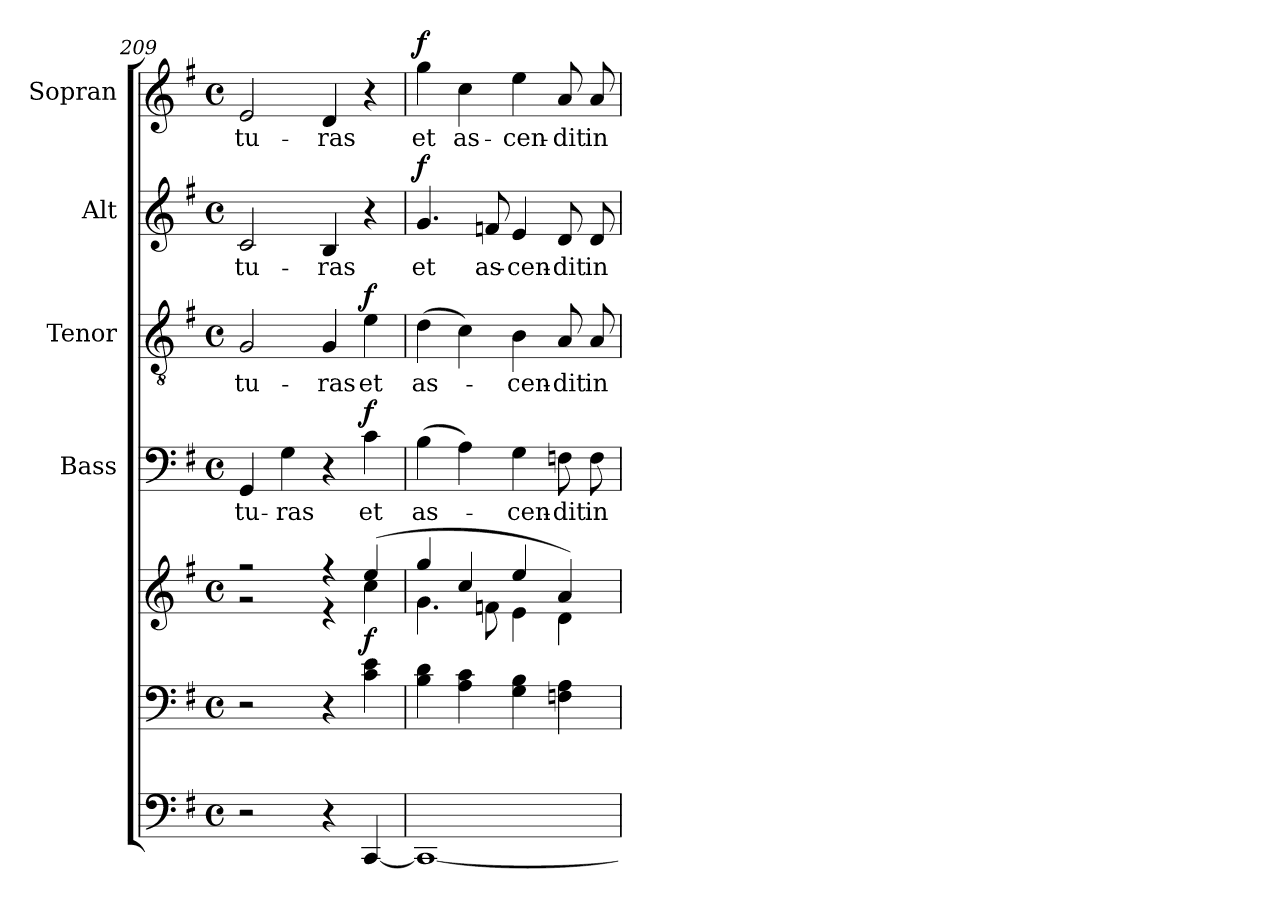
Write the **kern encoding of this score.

**kern	**kern	**kern	**dynam	**kern	**text	**dynam	**kern	**text	**dynam	**kern	**text	**dynam	**kern	**text	**dynam
*part6	*part5	*part5	*part5	*part4	*part4	*part4	*part3	*part3	*part3	*part2	*part2	*part2	*part1	*part1	*part1
*staff7	*staff6	*staff5	*staff5/6	*staff4	*staff4	*staff4	*staff3	*staff3	*staff3	*staff2	*staff2	*staff2	*staff1	*staff1	*staff1
*	*	*	*	*I"Bass	*	*	*I"Tenor	*	*	*I"Alt	*	*	*I"Sopran	*	*
*	*	*	*	*I'B.	*	*	*I'T.	*	*	*I'A.	*	*	*I'S.	*	*
*clefF4	*clefF4	*clefG2	*	*clefF4	*	*	*clefGv2	*	*	*clefG2	*	*	*clefG2	*	*
*ITrd7c12	*	*	*	*	*	*	*	*	*	*	*	*	*	*	*
*k[f#]	*k[f#]	*k[f#]	*	*k[f#]	*	*	*k[f#]	*	*	*k[f#]	*	*	*k[f#]	*	*
*G:	*G:	*G:	*	*G:	*	*	*G:	*	*	*G:	*	*	*G:	*	*
*M4/4	*M4/4	*M4/4	*	*M4/4	*	*	*M4/4	*	*	*M4/4	*	*	*M4/4	*	*
*met(c)	*met(c)	*met(c)	*	*met(c)	*	*	*met(c)	*	*	*met(c)	*	*	*met(c)	*	*
=209	=209	=209	=209	=209	=209	=209	=209	=209	=209	=209	=209	=209	=209	=209	=209
*	*	*^	*	*	*	*	*	*	*	*	*	*	*	*	*
!	!	!	!	!	!	!LO:LY:b	!	!	!LO:LY:b	!	!	!LO:LY:b	!	!	!LO:LY:b	!
2r	2r	2r	2r	.	4GG/	-tu-	.	2G/	-tu-	.	2c/	-tu-	.	2e/	-tu-	.
!	!	!	!	!	!	!LO:LY:b	!	!	!	!	!	!	!	!	!	!
.	.	.	.	.	4G\	-ras	.	.	.	.	.	.	.	.	.	.
!	!	!	!	!	!	!	!	!	!LO:LY:b	!	!	!LO:LY:b	!	!	!LO:LY:b	!
4r	4r	4r	4r	.	4r	.	.	4G/	-ras	.	4B/	-ras	.	4d/	-ras	.
!	!	!	!	!LO:DY:b	!	!LO:LY:b	!LO:DY:a	!	!LO:LY:b	!LO:DY:a	!	!	!	!	!	!
[4CCC/	4c\ 4e\	(4ee/	4cc\	f	4c\	et	f	4e\	et	f	4r	.	.	4r	.	.
=210	=210	=210	=210	=210	=210	=210	=210	=210	=210	=210	=210	=210	=210	=210	=210	=210
!	!	!	!	!	!	!LO:LY:b	!	!	!LO:LY:b	!	!	!LO:LY:b	!LO:DY:a	!	!LO:LY:b	!LO:DY:a
1CCC_	4B\ 4d\	4gg/	4.g\	.	(>4B\	as-	.	(>4d\	as-	.	4.g/	et	f	4gg\	et	f
!	!	!	!	!	!	!	!	!	!	!	!	!	!	!	!LO:LY:b	!
.	4A\ 4c\	4cc/	.	.	4A\)	.	.	4c\)	.	.	.	.	.	4cc\	as-	.
!	!	!	!	!	!	!	!	!	!	!	!	!LO:LY:b	!	!	!	!
.	.	.	8fn\	.	.	.	.	.	.	.	8fn/	as-	.	.	.	.
!	!	!	!	!	!	!LO:LY:b	!	!	!LO:LY:b	!	!	!LO:LY:b	!	!	!LO:LY:b	!
.	4G\ 4B\	4ee/	4e\	.	4G\	-cen-	.	4B\	-cen-	.	4e/	-cen-	.	4ee\	-cen-	.
!	!	!	!	!	!	!LO:LY:b	!	!	!LO:LY:b	!	!	!LO:LY:b	!	!	!LO:LY:b	!
.	4Fn\ 4A\	4a/)	4d\	.	8Fn\	-dit	.	8A/	-dit	.	8d/	-dit	.	8a/	-dit	.
!	!	!	!	!	!	!LO:LY:b	!	!	!LO:LY:b	!	!	!LO:LY:b	!	!	!LO:LY:b	!
.	.	.	.	.	8F\	in	.	8A/	in	.	8d/	in	.	8a/	in	.
*	*	*v	*v	*	*	*	*	*	*	*	*	*	*	*	*	*
=	=	=	=	=	=	=	=	=	=	=	=	=	=	=	=
*-	*-	*-	*-	*-	*-	*-	*-	*-	*-	*-	*-	*-	*-	*-	*-
